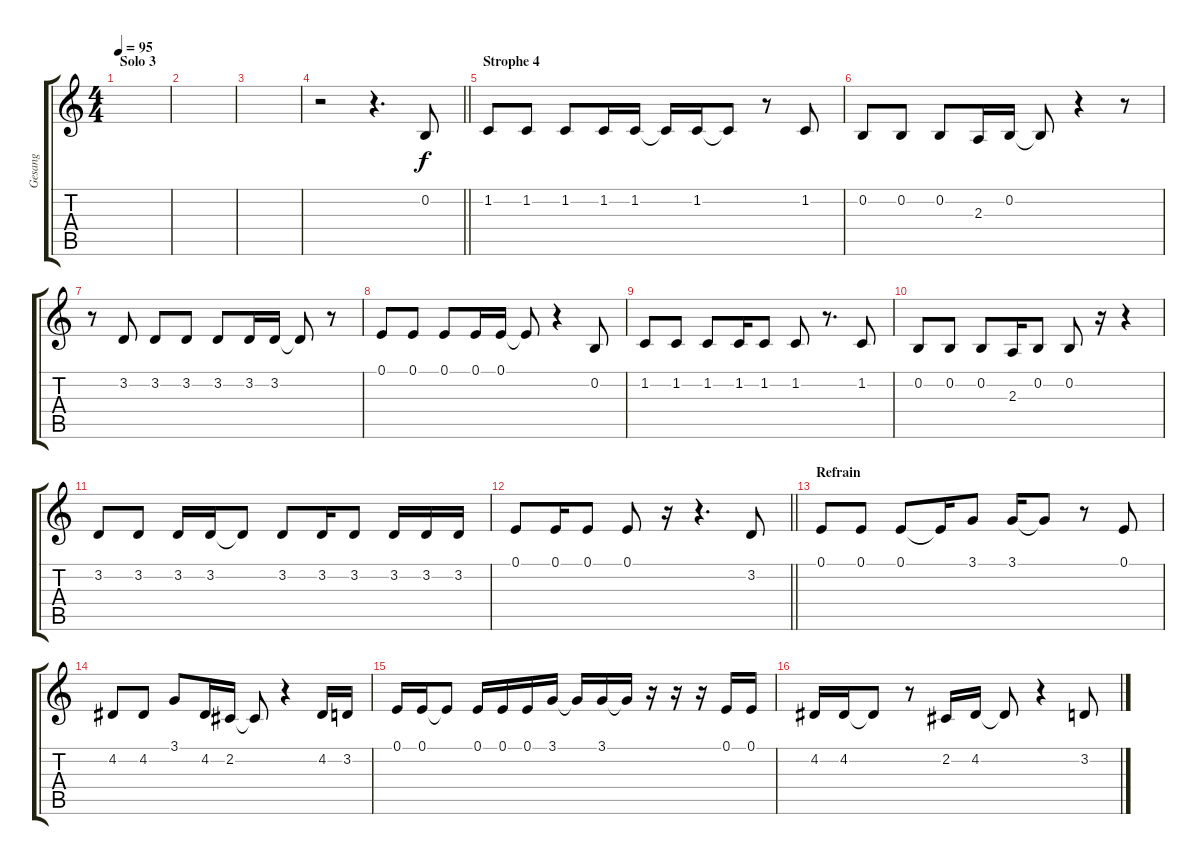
\track ("Gesang" "Gesang") {instrument oboe}
\staff {score tabs}
\tuning (E4 B3 G3 D3 A2 E2) {hide}
\ts (4 4)
\section ("" "Solo 3")
\tempo 95
\clef g2
\ks c
|
|
|
\barLineRight lightlight
r.2 r.4{d} 0.2.8 |
\section ("" "Strophe 4")
1.2.8 1.2.8 1.2.8 1.2.16 1.2.16 1.2{t}.16 1.2.16 1.2{t}.8 r.8 1.2.8 |
0.2.8 0.2.8 0.2.8 2.3.16 0.2.16 0.2{t}.8 r.4 r.8 |
r.8 3.2.8 3.2.8 3.2.8 3.2.8 3.2.16 3.2.16 3.2{t}.8 r.8 |
0.1.8 0.1.8 0.1.8 0.1.16 0.1.16 0.1{t}.8 r.4 0.2.8 |
1.2.8 1.2.8 1.2.8 1.2.16 1.2.8 1.2.8 r.8{d} 1.2.8 |
0.2.8 0.2.8 0.2.8 2.3.16 0.2.8 0.2.8 r.16 r.4 |
3.2.8 3.2.8 3.2.16 3.2.16 3.2{t}.8 3.2.8 3.2.16 3.2.8 3.2.16 3.2.16 3.2.16 |
\barLineRight lightlight
0.1.8 0.1.16 0.1.8 0.1.8 r.16 r.4{d} 3.2.8 |
\section ("" "Refrain")
0.1.8 0.1.8 0.1.8 0.1{t}.16 3.1.8 3.1.16 3.1{t}.8 r.8 0.1.8 |
4.2.8 4.2.8 3.1.8 4.2.16 2.2.16 2.2{t}.8 r.4 4.2.16 3.2.16 |
0.1.16 0.1.16 0.1{t}.8 0.1.16 0.1.16 0.1.16 3.1.16 3.1{t}.16 3.1.16 3.1{t}.16 r.16 r.16 r.16 0.1.16 0.1.16 |
4.2.16 4.2.16 4.2{t}.8 r.8 2.2.16 4.2.16 4.2{t}.8 r.4 3.2.8
